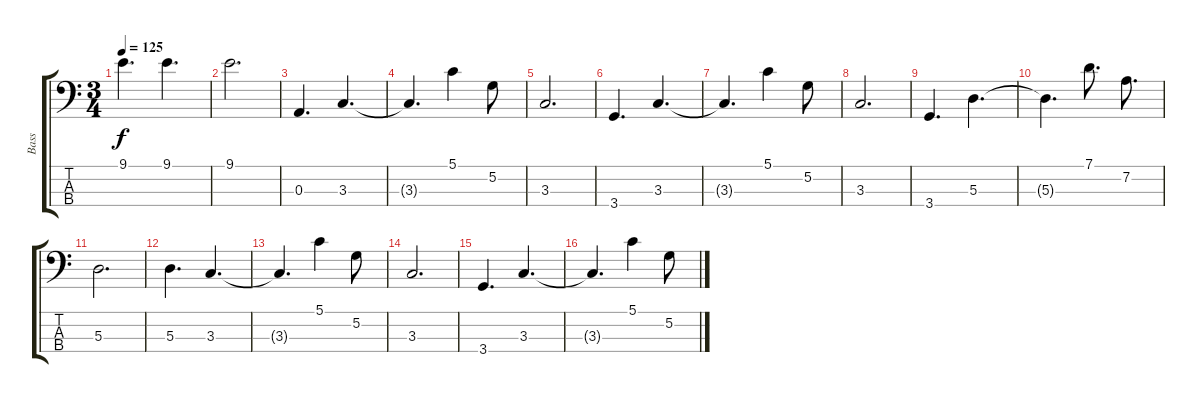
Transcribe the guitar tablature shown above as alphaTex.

\track ("Bass" "Bass") {instrument electricbassfinger}
\staff {score tabs}
\tuning (G2 D2 A1 E1) {hide}
\ts (3 4)
\tempo 125
\clef f4
\ks c
9.1.4{d dy f} 9.1.4{d} |
9.1.2{d} |
0.3.4{d} 3.3.4{d} |
3.3{t}.4{d} 5.1.4 5.2.8 |
3.3.2{d} |
3.4.4{d} 3.3.4{d} |
3.3{t}.4{d} 5.1.4 5.2.8 |
3.3.2{d} |
3.4.4{d} 5.3.4{d} |
5.3{t}.4{d} 7.1.8{d} 7.2.8{d} |
5.3.2{d} |
5.3.4{d} 3.3.4{d} |
3.3{t}.4{d} 5.1.4 5.2.8 |
3.3.2{d} |
3.4.4{d} 3.3.4{d} |
3.3{t}.4{d} 5.1.4 5.2.8
